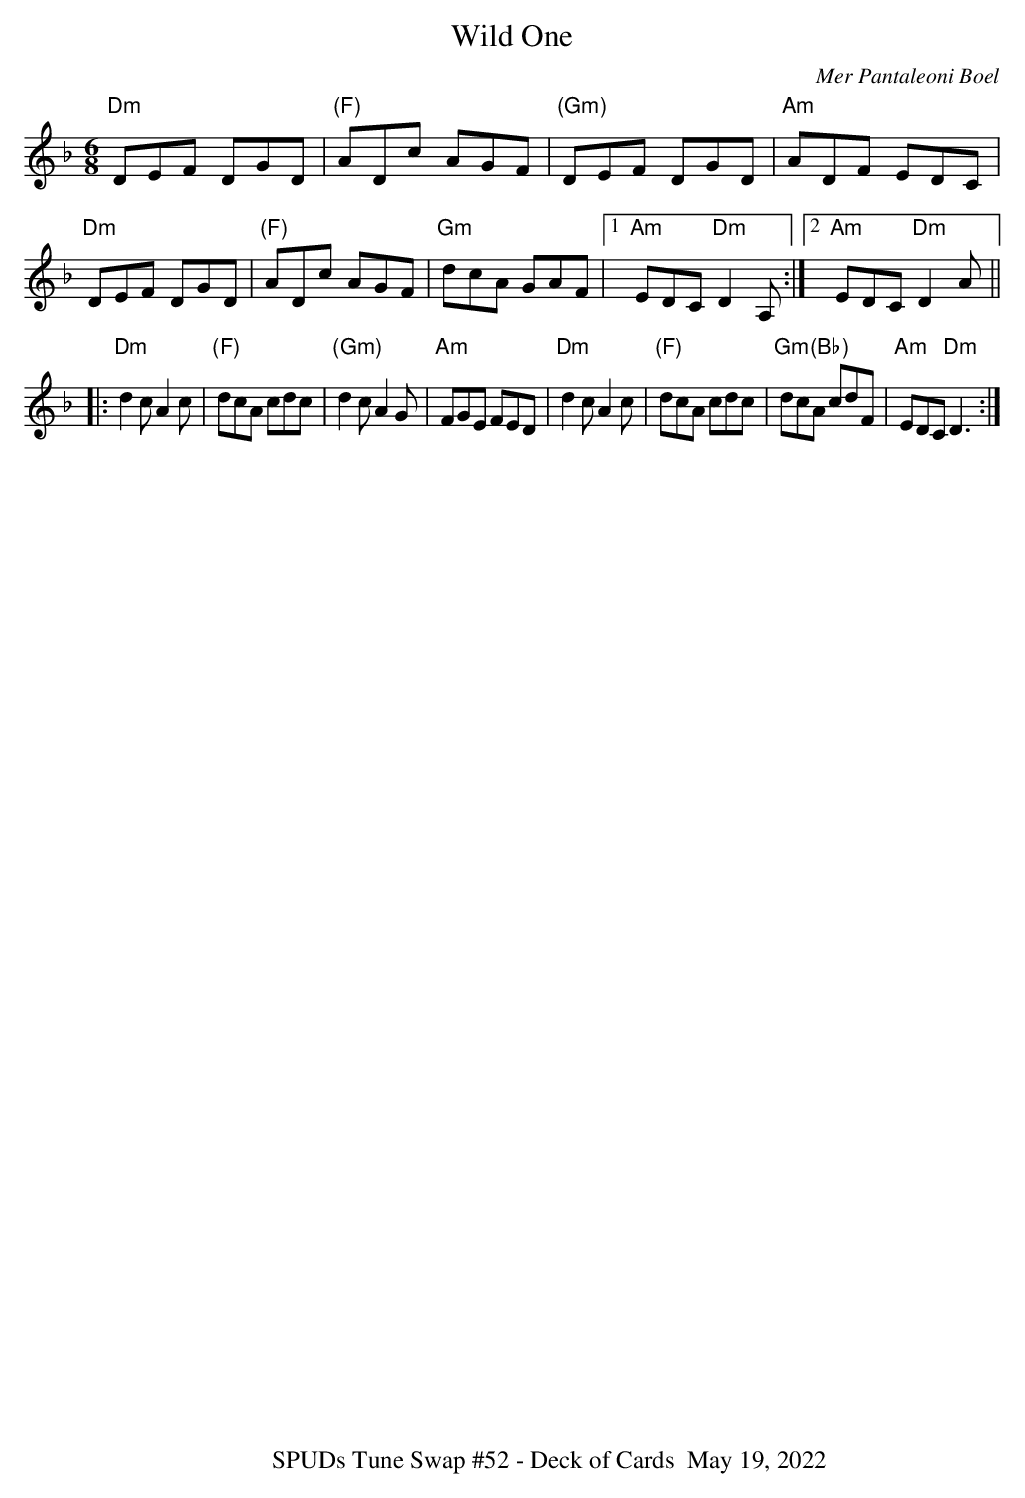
X:1
T:Wild One
M:6/8
L:1/8
C:Mer Pantaleoni Boel
K:Dm
"Dm"DEF DGD|"(F)"ADc AGF|"(Gm)"DEF DGD|"Am"ADF EDC |\
"Dm"DEF DGD|"(F)"ADc AGF|"Gm"dcA GAF|1 "Am"EDC "Dm"D2A,:|[2 "Am"EDC "Dm"D2A ||
|: "Dm"d2c A2c|"(F)"dcA cdc|"(Gm)"d2c A2G|"Am"FGE FED |\
"Dm"d2c A2c|"(F)"dcA cdc|"Gm(Bb)"dcA cdF| "Am"EDC "Dm"D3:|
